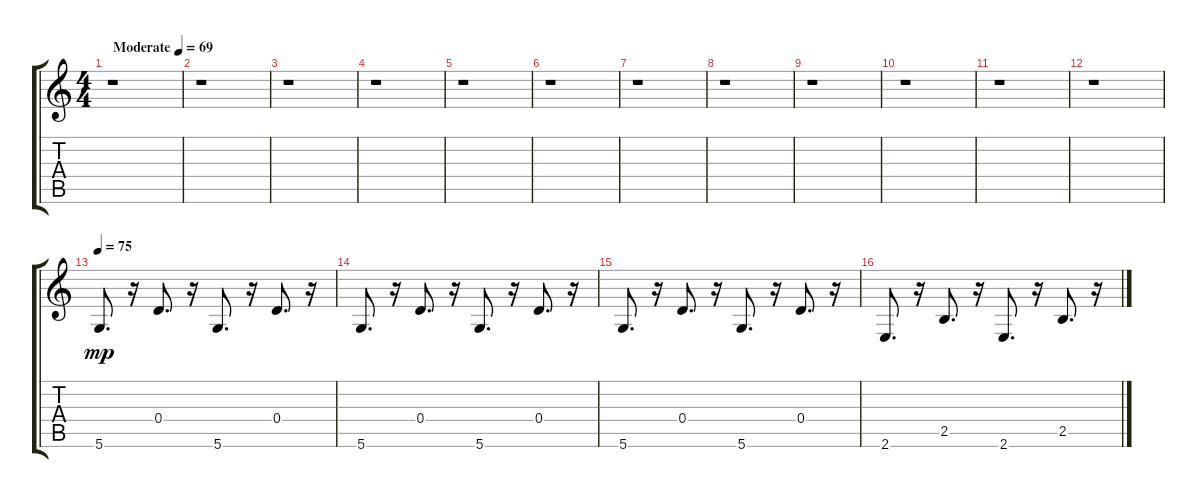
\track "" {instrument acousticbass}
\staff {score tabs}
\tuning (E4 B3 G3 D3 A2 D2) {hide}
\ts (4 4)
\tempo (69 "Moderate")
\clef g2
\ks c
r.1{dy mp instrument acousticbass} |
r.1 |
r.1 |
r.1 |
r.1 |
r.1 |
r.1 |
r.1 |
r.1 |
r.1 |
r.1 |
r.1 |
\tempo 75
5.6.8{d} r.16 0.4.8{d} r.16 5.6.8{d} r.16 0.4.8{d} r.16 |
5.6.8{d} r.16 0.4.8{d} r.16 5.6.8{d} r.16 0.4.8{d} r.16 |
5.6.8{d} r.16 0.4.8{d} r.16 5.6.8{d} r.16 0.4.8{d} r.16 |
2.6.8{d} r.16 2.5.8{d} r.16 2.6.8{d} r.16 2.5.8{d} r.16
